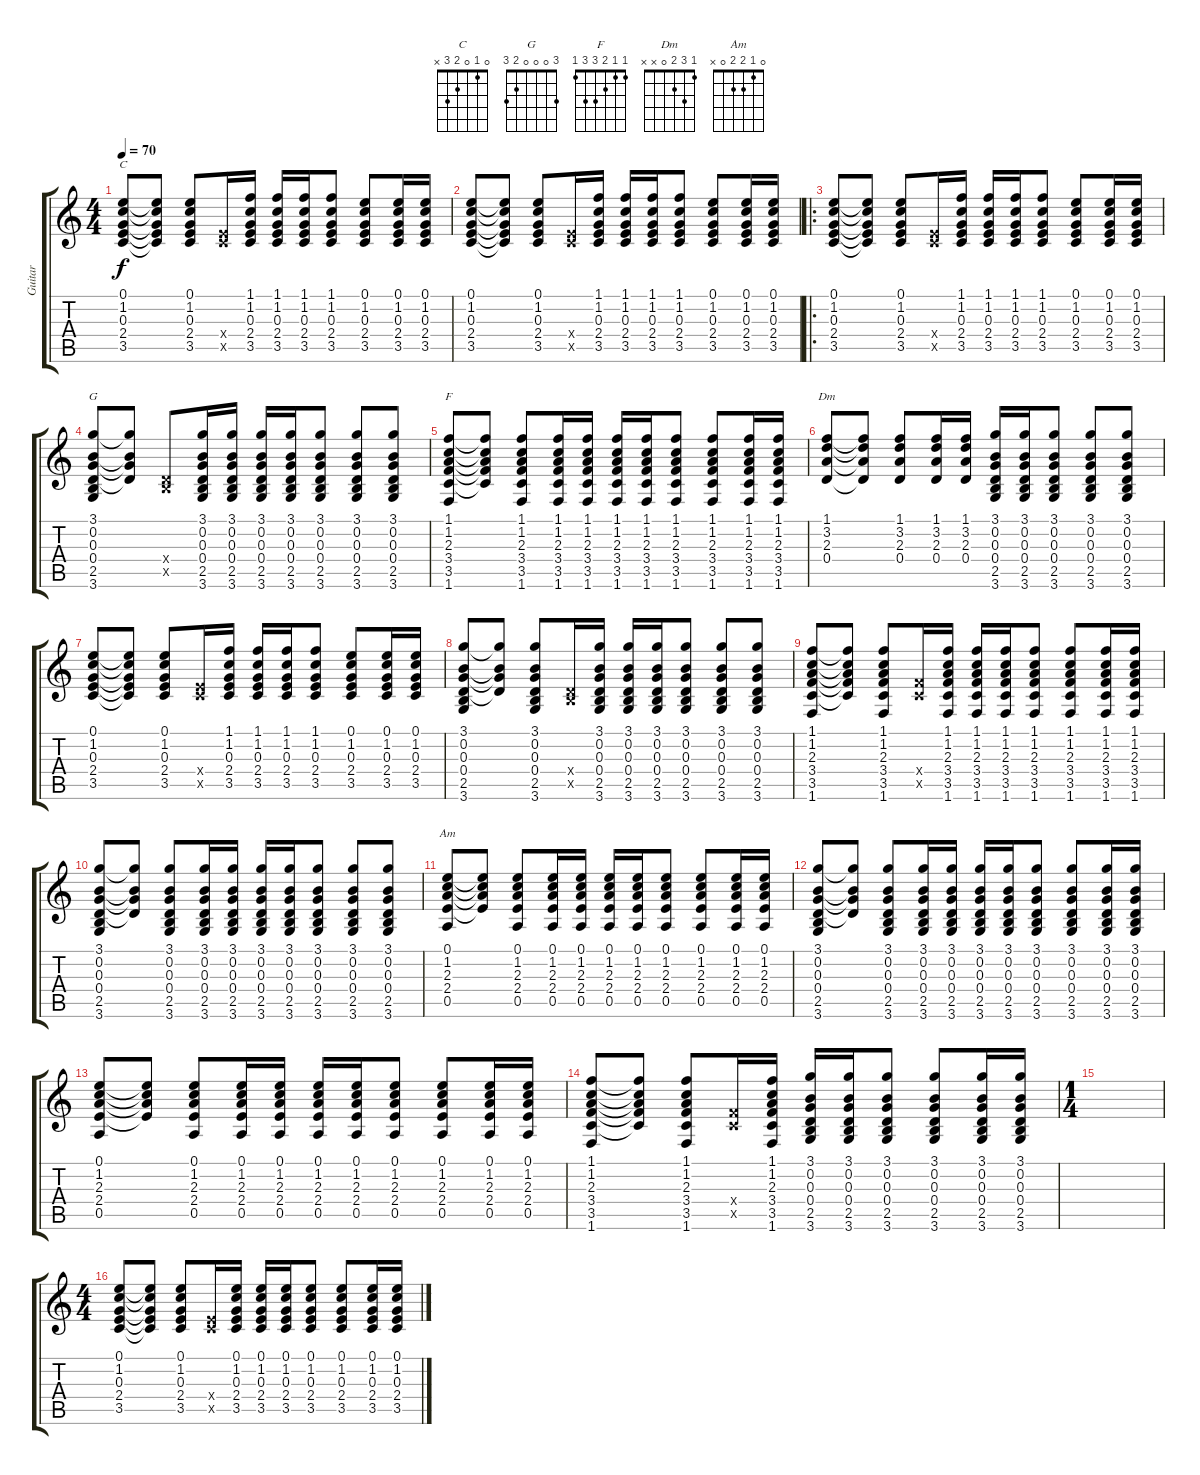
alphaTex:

\track ("Guitar" "Guitar") {instrument acousticguitarsteel}
\staff {score tabs}
\tuning (E4 B3 G3 D3 A2 E2) {hide}
\chord ("C" 0 1 0 2 3 x)
\chord ("G" 3 0 0 0 2 3)
\chord ("F" 1 1 2 3 3 1)
\chord ("Dm" 1 3 2 0 x x)
\chord ("Am" 0 1 2 2 0 x)
\ts (4 4)
\tempo 70
\clef g2
\ks c
(0.1 1.2 0.3 2.4 3.5).8{ch "C" dy f instrument acousticguitarsteel} (0.1{t} 1.2{t} 0.3{t} 2.4{t} 3.5{t}).8 (0.1 1.2 0.3 2.4 3.5).8 (2.4{x} 3.5{x}).16 (1.1 1.2 0.3 2.4 3.5).16 (1.1 1.2 0.3 2.4 3.5).16 (1.1 1.2 0.3 2.4 3.5).16 (1.1 1.2 0.3 2.4 3.5).8 (0.1 1.2 0.3 2.4 3.5).8 (0.1 1.2 0.3 2.4 3.5).16 (0.1 1.2 0.3 2.4 3.5).16 |
(0.1 1.2 0.3 2.4 3.5).8 (0.1{t} 1.2{t} 0.3{t} 2.4{t} 3.5{t}).8 (0.1 1.2 0.3 2.4 3.5).8 (2.4{x} 3.5{x}).16 (1.1 1.2 0.3 2.4 3.5).16 (1.1 1.2 0.3 2.4 3.5).16 (1.1 1.2 0.3 2.4 3.5).16 (1.1 1.2 0.3 2.4 3.5).8 (0.1 1.2 0.3 2.4 3.5).8 (0.1 1.2 0.3 2.4 3.5).16 (0.1 1.2 0.3 2.4 3.5).16 |
\ro
(0.1 1.2 0.3 2.4 3.5).8 (0.1{t} 1.2{t} 0.3{t} 2.4{t} 3.5{t}).8 (0.1 1.2 0.3 2.4 3.5).8 (2.4{x} 3.5{x}).16 (1.1 1.2 0.3 2.4 3.5).16 (1.1 1.2 0.3 2.4 3.5).16 (1.1 1.2 0.3 2.4 3.5).16 (1.1 1.2 0.3 2.4 3.5).8 (0.1 1.2 0.3 2.4 3.5).8 (0.1 1.2 0.3 2.4 3.5).16 (0.1 1.2 0.3 2.4 3.5).16 |
(3.1 0.2 0.3 0.4 2.5 3.6).8{ch "G"} (3.1{t} 0.2{t} 0.3{t} 0.4{t}).8 (0.4{x} 2.5{x}).8 (3.1 0.2 0.3 0.4 2.5 3.6).16 (3.1 0.2 0.3 0.4 2.5 3.6).16 (3.1 0.2 0.3 0.4 2.5 3.6).16 (3.1 0.2 0.3 0.4 2.5 3.6).16 (3.1 0.2 0.3 0.4 2.5 3.6).8 (3.1 0.2 0.3 0.4 2.5 3.6).8 (3.1 0.2 0.3 0.4 2.5 3.6).8 |
(1.1 1.2 2.3 3.4 3.5 1.6).8{ch "F"} (1.1{t} 1.2{t} 2.3{t} 3.4{t} 3.5{t}).8 (1.1 1.2 2.3 3.4 3.5 1.6).8 (1.1 1.2 2.3 3.4 3.5 1.6).16 (1.1 1.2 2.3 3.4 3.5 1.6).16 (1.1 1.2 2.3 3.4 3.5 1.6).16 (1.1 1.2 2.3 3.4 3.5 1.6).16 (1.1 1.2 2.3 3.4 3.5 1.6).8 (1.1 1.2 2.3 3.4 3.5 1.6).8 (1.1 1.2 2.3 3.4 3.5 1.6).16 (1.1 1.2 2.3 3.4 3.5 1.6).16 |
(1.1 3.2 2.3 0.4).8{ch "Dm"} (1.1{t} 3.2{t} 2.3{t} 0.4{t}).8 (1.1 3.2 2.3 0.4).8 (1.1 3.2 2.3 0.4).16 (1.1 3.2 2.3 0.4).16 (3.1 0.2 0.3 0.4 2.5 3.6).16 (3.1 0.2 0.3 0.4 2.5 3.6).16 (3.1 0.2 0.3 0.4 2.5 3.6).8 (3.1 0.2 0.3 0.4 2.5 3.6).8 (3.1 0.2 0.3 0.4 2.5 3.6).8 |
(0.1 1.2 0.3 2.4 3.5).8 (0.1{t} 1.2{t} 0.3{t} 2.4{t} 3.5{t}).8 (0.1 1.2 0.3 2.4 3.5).8 (2.4{x} 3.5{x}).16 (1.1 1.2 0.3 2.4 3.5).16 (1.1 1.2 0.3 2.4 3.5).16 (1.1 1.2 0.3 2.4 3.5).16 (1.1 1.2 0.3 2.4 3.5).8 (0.1 1.2 0.3 2.4 3.5).8 (0.1 1.2 0.3 2.4 3.5).16 (0.1 1.2 0.3 2.4 3.5).16 |
(3.1 0.2 0.3 0.4 2.5 3.6).8 (3.1{t} 0.2{t} 0.3{t} 0.4{t}).8 (3.1 0.2 0.3 0.4 2.5 3.6).8 (0.4{x} 2.5{x}).16 (3.1 0.2 0.3 0.4 2.5 3.6).16 (3.1 0.2 0.3 0.4 2.5 3.6).16 (3.1 0.2 0.3 0.4 2.5 3.6).16 (3.1 0.2 0.3 0.4 2.5 3.6).8 (3.1 0.2 0.3 0.4 2.5 3.6).8 (3.1 0.2 0.3 0.4 2.5 3.6).8 |
(1.1 1.2 2.3 3.4 3.5 1.6).8 (1.1{t} 1.2{t} 2.3{t} 3.4{t} 3.5{t}).8 (1.1 1.2 2.3 3.4 3.5 1.6).8 (3.4{x} 3.5{x}).16 (1.1 1.2 2.3 3.4 3.5 1.6).16 (1.1 1.2 2.3 3.4 3.5 1.6).16 (1.1 1.2 2.3 3.4 3.5 1.6).16 (1.1 1.2 2.3 3.4 3.5 1.6).8 (1.1 1.2 2.3 3.4 3.5 1.6).8 (1.1 1.2 2.3 3.4 3.5 1.6).16 (1.1 1.2 2.3 3.4 3.5 1.6).16 |
(3.1 0.2 0.3 0.4 2.5 3.6).8 (3.1{t} 0.2{t} 0.3{t} 0.4{t}).8 (3.1 0.2 0.3 0.4 2.5 3.6).8 (3.1 0.2 0.3 0.4 2.5 3.6).16 (3.1 0.2 0.3 0.4 2.5 3.6).16 (3.1 0.2 0.3 0.4 2.5 3.6).16 (3.1 0.2 0.3 0.4 2.5 3.6).16 (3.1 0.2 0.3 0.4 2.5 3.6).8 (3.1 0.2 0.3 0.4 2.5 3.6).8 (3.1 0.2 0.3 0.4 2.5 3.6).8 |
(0.1 1.2 2.3 2.4 0.5).8{ch "Am"} (0.1{t} 1.2{t} 2.3{t} 2.4{t}).8 (0.1 1.2 2.3 2.4 0.5).8 (0.1 1.2 2.3 2.4 0.5).16 (0.1 1.2 2.3 2.4 0.5).16 (0.1 1.2 2.3 2.4 0.5).16 (0.1 1.2 2.3 2.4 0.5).16 (0.1 1.2 2.3 2.4 0.5).8 (0.1 1.2 2.3 2.4 0.5).8 (0.1 1.2 2.3 2.4 0.5).16 (0.1 1.2 2.3 2.4 0.5).16 |
(3.1 0.2 0.3 0.4 2.5 3.6).8 (3.1{t} 0.2{t} 0.3{t} 0.4{t}).8 (3.1 0.2 0.3 0.4 2.5 3.6).8 (3.1 0.2 0.3 0.4 2.5 3.6).16 (3.1 0.2 0.3 0.4 2.5 3.6).16 (3.1 0.2 0.3 0.4 2.5 3.6).16 (3.1 0.2 0.3 0.4 2.5 3.6).16 (3.1 0.2 0.3 0.4 2.5 3.6).8 (3.1 0.2 0.3 0.4 2.5 3.6).8 (3.1 0.2 0.3 0.4 2.5 3.6).16 (3.1 0.2 0.3 0.4 2.5 3.6).16 |
(0.1 1.2 2.3 2.4 0.5).8 (0.1{t} 1.2{t} 2.3{t} 2.4{t}).8 (0.1 1.2 2.3 2.4 0.5).8 (0.1 1.2 2.3 2.4 0.5).16 (0.1 1.2 2.3 2.4 0.5).16 (0.1 1.2 2.3 2.4 0.5).16 (0.1 1.2 2.3 2.4 0.5).16 (0.1 1.2 2.3 2.4 0.5).8 (0.1 1.2 2.3 2.4 0.5).8 (0.1 1.2 2.3 2.4 0.5).16 (0.1 1.2 2.3 2.4 0.5).16 |
(1.1 1.2 2.3 3.4 3.5 1.6).8 (1.1{t} 1.2{t} 2.3{t} 3.4{t} 3.5{t}).8 (1.1 1.2 2.3 3.4 3.5 1.6).8 (3.4{x} 3.5{x}).16 (1.1 1.2 2.3 3.4 3.5 1.6).16 (3.1 0.2 0.3 0.4 2.5 3.6).16 (3.1 0.2 0.3 0.4 2.5 3.6).16 (3.1 0.2 0.3 0.4 2.5 3.6).8 (3.1 0.2 0.3 0.4 2.5 3.6).8 (3.1 0.2 0.3 0.4 2.5 3.6).16 (3.1 0.2 0.3 0.4 2.5 3.6).16 |
\ts (1 4)
|
\ts (4 4)
(0.1 1.2 0.3 2.4 3.5).8 (0.1{t} 1.2{t} 0.3{t} 2.4{t} 3.5{t}).8 (0.1 1.2 0.3 2.4 3.5).8 (2.4{x} 3.5{x}).16 (0.1 1.2 0.3 2.4 3.5).16 (0.1 1.2 0.3 2.4 3.5).16 (0.1 1.2 0.3 2.4 3.5).16 (0.1 1.2 0.3 2.4 3.5).8 (0.1 1.2 0.3 2.4 3.5).8 (0.1 1.2 0.3 2.4 3.5).16 (0.1 1.2 0.3 2.4 3.5).16
